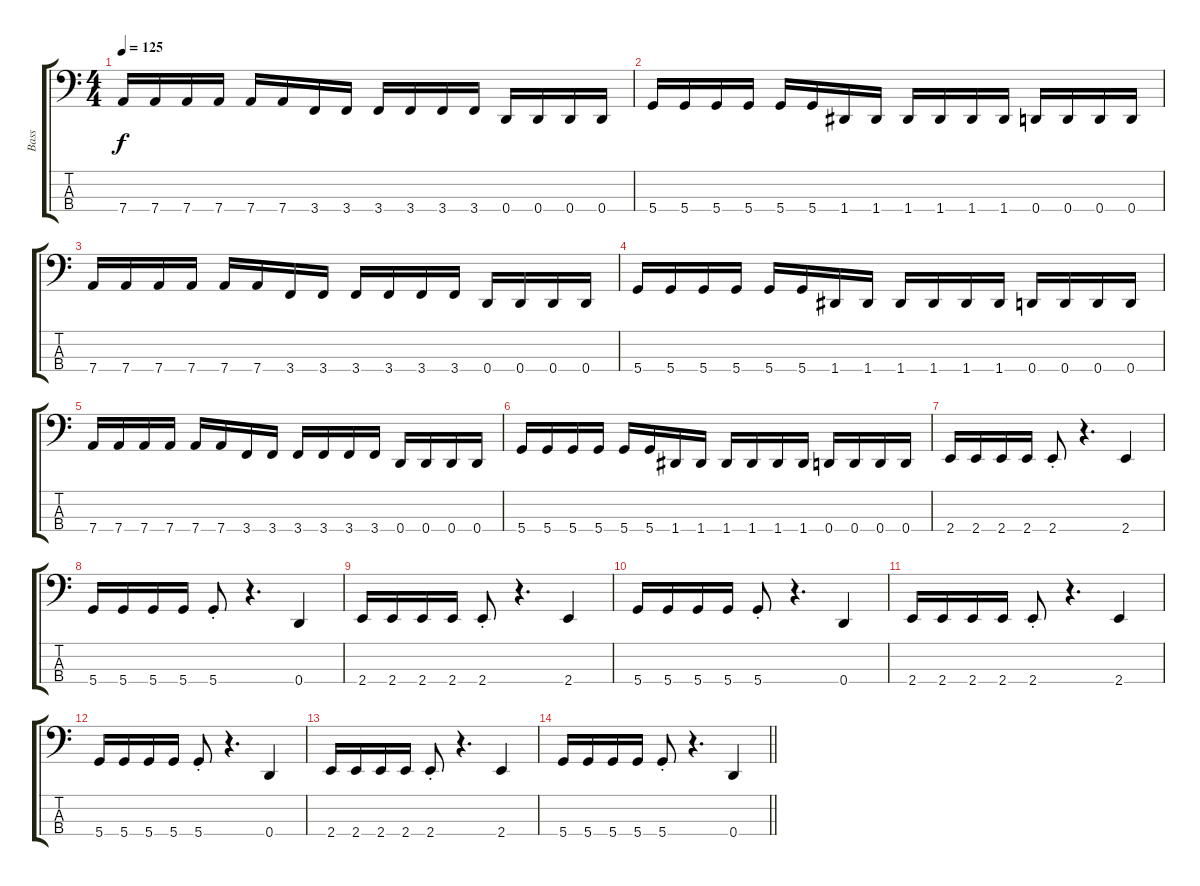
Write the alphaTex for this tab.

\track ("Bass" "Bass") {instrument electricbassfinger}
\staff {score tabs}
\tuning (F2 C2 G1 D1) {hide}
\ts (4 4)
\tempo 125
\clef f4
\ks c
7.4.16{dy f} 7.4.16 7.4.16 7.4.16 7.4.16 7.4.16 3.4.16 3.4.16 3.4.16 3.4.16 3.4.16 3.4.16 0.4.16 0.4.16 0.4.16 0.4.16 |
5.4.16 5.4.16 5.4.16 5.4.16 5.4.16 5.4.16 1.4.16 1.4.16 1.4.16 1.4.16 1.4.16 1.4.16 0.4.16 0.4.16 0.4.16 0.4.16 |
7.4.16 7.4.16 7.4.16 7.4.16 7.4.16 7.4.16 3.4.16 3.4.16 3.4.16 3.4.16 3.4.16 3.4.16 0.4.16 0.4.16 0.4.16 0.4.16 |
5.4.16 5.4.16 5.4.16 5.4.16 5.4.16 5.4.16 1.4.16 1.4.16 1.4.16 1.4.16 1.4.16 1.4.16 0.4.16 0.4.16 0.4.16 0.4.16 |
7.4.16 7.4.16 7.4.16 7.4.16 7.4.16 7.4.16 3.4.16 3.4.16 3.4.16 3.4.16 3.4.16 3.4.16 0.4.16 0.4.16 0.4.16 0.4.16 |
5.4.16 5.4.16 5.4.16 5.4.16 5.4.16 5.4.16 1.4.16 1.4.16 1.4.16 1.4.16 1.4.16 1.4.16 0.4.16 0.4.16 0.4.16 0.4.16 |
2.4.16 2.4.16 2.4.16 2.4.16 2.4{st}.8 r.4{d} 2.4.4 |
5.4.16 5.4.16 5.4.16 5.4.16 5.4{st}.8 r.4{d} 0.4.4 |
2.4.16 2.4.16 2.4.16 2.4.16 2.4{st}.8 r.4{d} 2.4.4 |
5.4.16 5.4.16 5.4.16 5.4.16 5.4{st}.8 r.4{d} 0.4.4 |
2.4.16 2.4.16 2.4.16 2.4.16 2.4{st}.8 r.4{d} 2.4.4 |
5.4.16 5.4.16 5.4.16 5.4.16 5.4{st}.8 r.4{d} 0.4.4 |
2.4.16 2.4.16 2.4.16 2.4.16 2.4{st}.8 r.4{d} 2.4.4 |
\barLineRight lightlight
5.4.16 5.4.16 5.4.16 5.4.16 5.4{st}.8 r.4{d} 0.4.4
